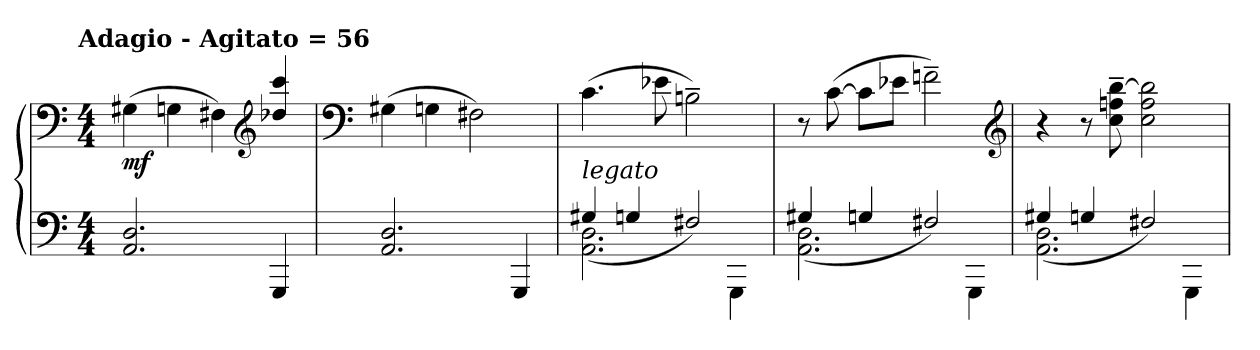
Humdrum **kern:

**kern	**kern	**dynam
*part1	*part1	*part1
*staff2	*staff1	*staff1/2
*clefF4	*clefF4	*
*k[]	*k[]	*
!!LO:TX:omd:t=Adagio - Agitato  = 56
*M4/4	*M4/4	*
*MM56	*MM56	*
=1	=1	=1
!	!	!LO:DY:b
2.AA/ 2.D/	(>4G#X\	mf
.	4Gn\	.
.	4F#X\)	.
*	*clefG2	*
4GGG/	4dd-X/ 4ccc/	.
=2	=2	=2
*	*clefF4	*
2.AA/ 2.D/	(>4G#X\	.
.	4Gn\	.
.	2F#X\)	.
4GGG/	.	.
=3	=3	=3
*^	*	*
!LO:TX:a:i:t=legato	!	!	!
2.AA\ 2.D\	(>4G#X/	(>4.c\	.
.	4Gn/	.	.
.	.	8e-X\	.
.	2F#X/)	2Bn~\)	.
4GGG\	.	.	.
=4	=4	=4	=4
2.AA\ 2.D\	(>4G#X/	8r	.
.	.	(>[8c\	.
.	4Gn/	8c\L]	.
.	.	8e-X\J	.
.	2F#X/)	2fn~\)	.
4GGG\	.	.	.
*	*	*clefG2	*
!!LO:LB:g=z
=5	=5	=5	=5
2.AA\ 2.D\	(>4G#X/	4r	.
.	4Gn/	8r	.
.	.	8cc~\ 8ffn~\ [8bb~\	.
.	2F#X/)	2cc\ 2ff\ 2bb]\	.
4GGG\	.	.	.
*v	*v	*	*
=	=	=
*-	*-	*-
